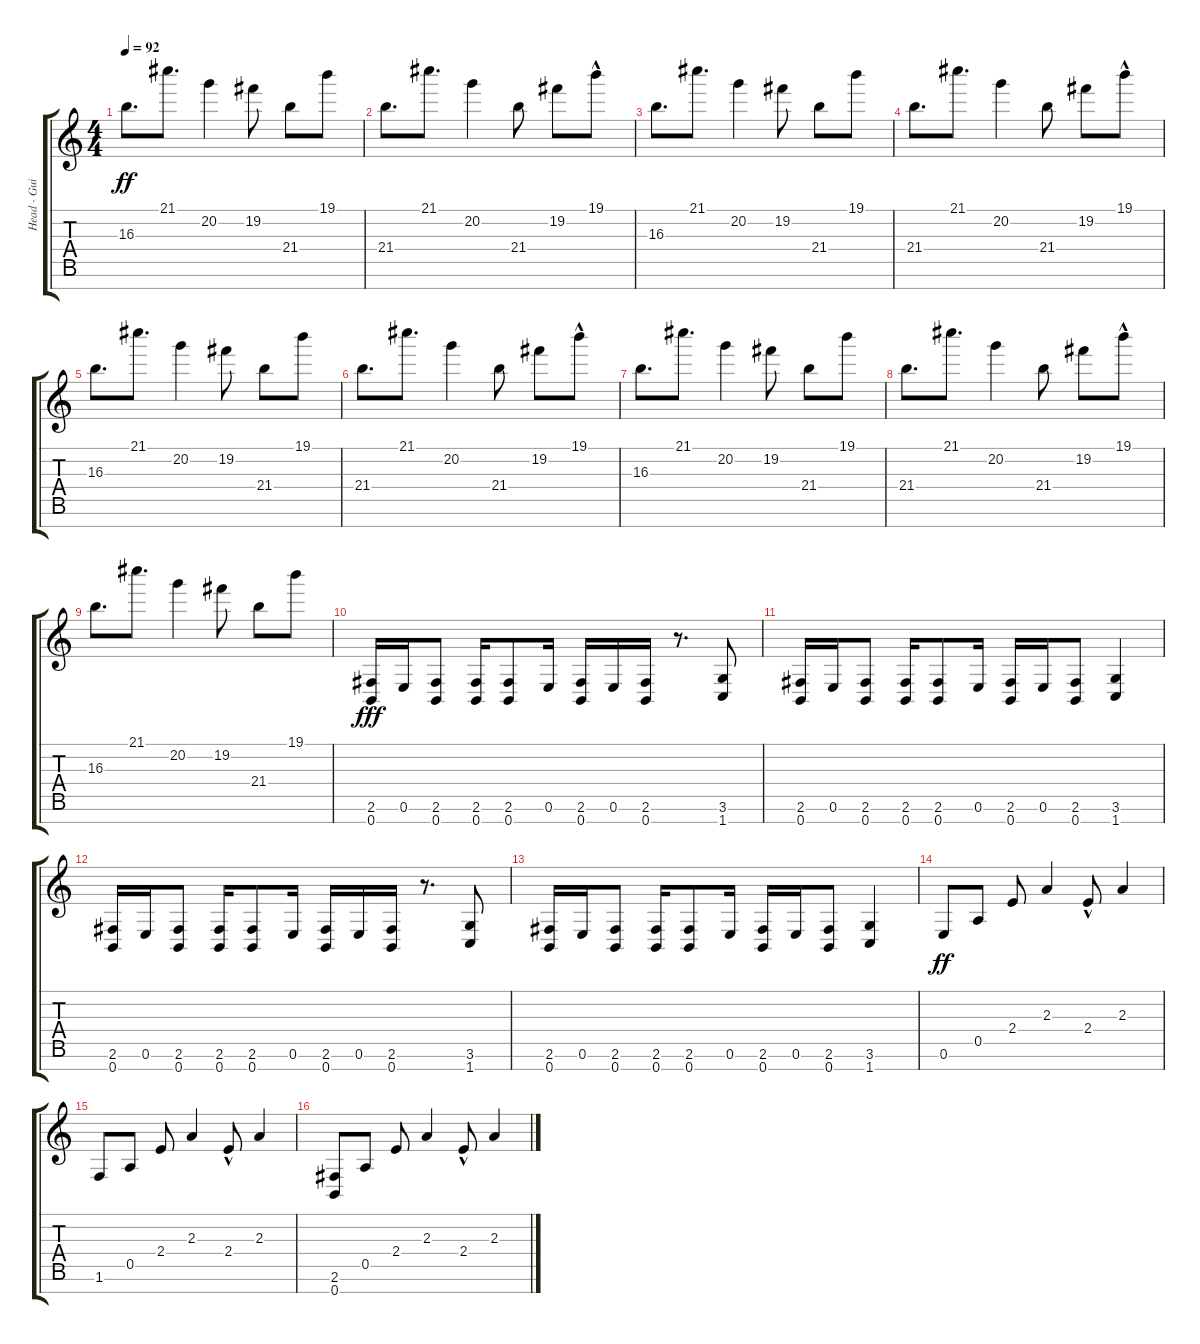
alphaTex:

\track ("Head - Guitar" "Head - Gui") {instrument overdrivenguitar}
\staff {score tabs}
\tuning (E4 B3 G3 D3 A2 E2 B1) {hide}
\ts (4 4)
\tempo 92
\clef g2
\ks c
16.3.8{d dy ff} 21.1.8{d} 20.2.4 19.2.8 21.4.8 19.1.8 |
21.4.8{d} 21.1.8{d} 20.2.4 21.4.8 19.2.8 19.1{hac}.8 |
16.3.8{d} 21.1.8{d} 20.2.4 19.2.8 21.4.8 19.1.8 |
21.4.8{d} 21.1.8{d} 20.2.4 21.4.8 19.2.8 19.1{hac}.8 |
16.3.8{d} 21.1.8{d} 20.2.4 19.2.8 21.4.8 19.1.8 |
21.4.8{d} 21.1.8{d} 20.2.4 21.4.8 19.2.8 19.1{hac}.8 |
16.3.8{d} 21.1.8{d} 20.2.4 19.2.8 21.4.8 19.1.8 |
21.4.8{d} 21.1.8{d} 20.2.4 21.4.8 19.2.8 19.1{hac}.8 |
16.3.8{d} 21.1.8{d} 20.2.4 19.2.8 21.4.8 19.1.8 |
(2.6 0.7).16{dy fff} 0.6.16 (2.6 0.7).8 (2.6 0.7).16 (2.6 0.7).8 0.6.16 (2.6 0.7).16 0.6.16 (2.6 0.7).16 r.8{d} (3.6 1.7).8 |
(2.6 0.7).16 0.6.16 (2.6 0.7).8 (2.6 0.7).16 (2.6 0.7).8 0.6.16 (2.6 0.7).16 0.6.16 (2.6 0.7).8 (3.6 1.7).4 |
(2.6 0.7).16 0.6.16 (2.6 0.7).8 (2.6 0.7).16 (2.6 0.7).8 0.6.16 (2.6 0.7).16 0.6.16 (2.6 0.7).16 r.8{d} (3.6 1.7).8 |
(2.6 0.7).16 0.6.16 (2.6 0.7).8 (2.6 0.7).16 (2.6 0.7).8 0.6.16 (2.6 0.7).16 0.6.16 (2.6 0.7).8 (3.6 1.7).4 |
0.6.8{dy ff} 0.5.8 2.4.8 2.3.4 2.4{hac}.8 2.3.4 |
1.6.8 0.5.8 2.4.8 2.3.4 2.4{hac}.8 2.3.4 |
(2.6 0.7).8 0.5.8 2.4.8 2.3.4 2.4{hac}.8 2.3.4
